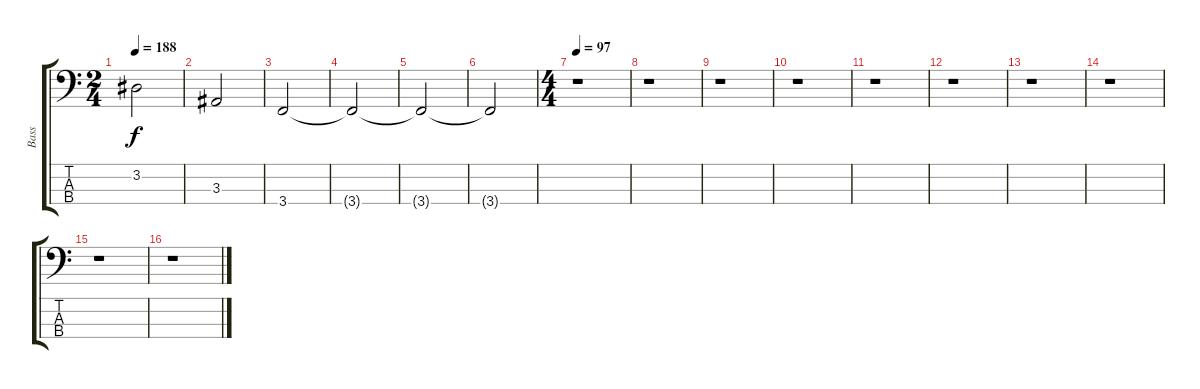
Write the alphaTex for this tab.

\track ("Bass" "Bass") {instrument electricbassfinger}
\staff {score tabs}
\tuning (F2 C2 G1 D1) {hide}
\ts (2 4)
\tempo 188
\clef f4
\ks c
3.2{t}.2{dy f} |
3.3.2 |
3.4.2 |
3.4{t}.2 |
3.4{t}.2 |
3.4{t}.2 |
\ts (4 4)
\tempo 97
r.1 |
r.1 |
r.1 |
r.1 |
r.1 |
r.1 |
r.1 |
r.1 |
r.1 |
r.1
